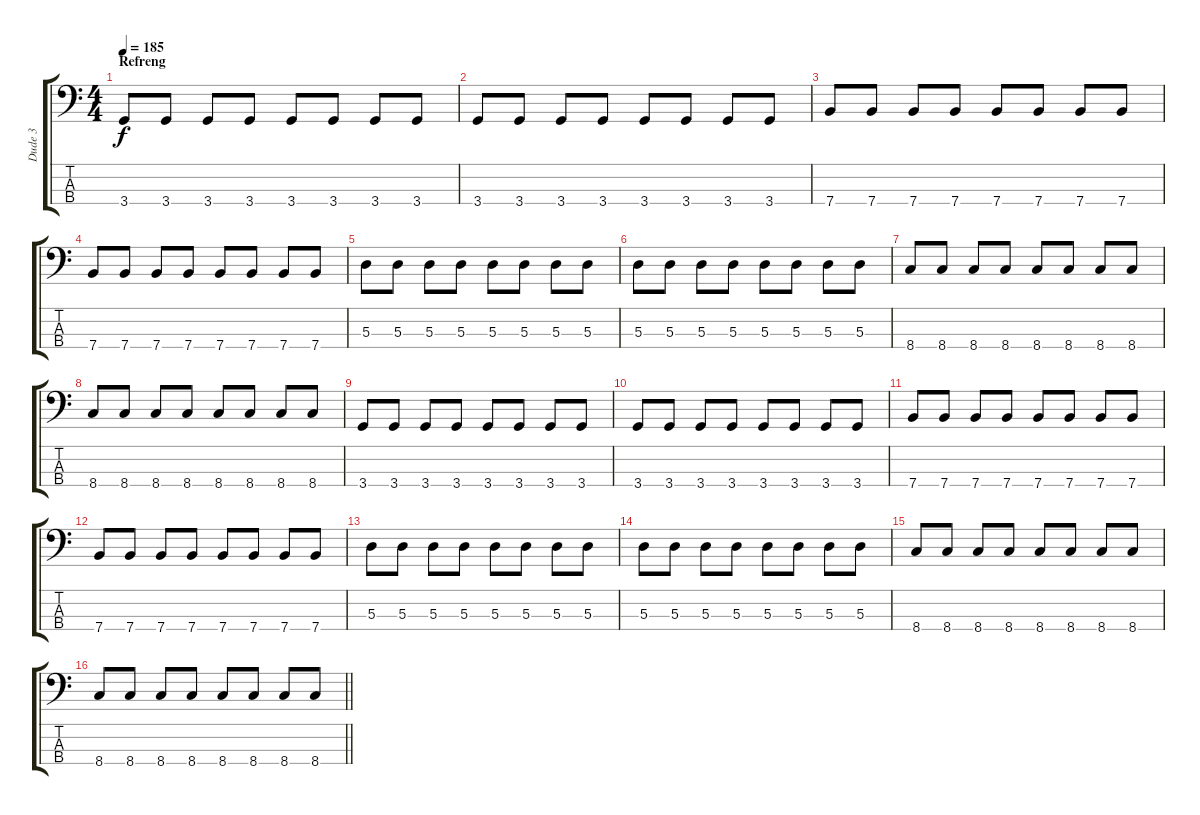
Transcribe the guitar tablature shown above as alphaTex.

\track ("Dude 3" "Dude 3") {instrument electricbasspick}
\staff {score tabs}
\tuning (G2 D2 A1 E1) {hide}
\ts (4 4)
\section ("" "Refreng")
\tempo 185
\clef f4
\ks c
3.4.8{dy f} 3.4.8 3.4.8 3.4.8 3.4.8 3.4.8 3.4.8 3.4.8 |
3.4.8 3.4.8 3.4.8 3.4.8 3.4.8 3.4.8 3.4.8 3.4.8 |
7.4.8 7.4.8 7.4.8 7.4.8 7.4.8 7.4.8 7.4.8 7.4.8 |
7.4.8 7.4.8 7.4.8 7.4.8 7.4.8 7.4.8 7.4.8 7.4.8 |
5.3.8 5.3.8 5.3.8 5.3.8 5.3.8 5.3.8 5.3.8 5.3.8 |
5.3.8 5.3.8 5.3.8 5.3.8 5.3.8 5.3.8 5.3.8 5.3.8 |
8.4.8 8.4.8 8.4.8 8.4.8 8.4.8 8.4.8 8.4.8 8.4.8 |
8.4.8 8.4.8 8.4.8 8.4.8 8.4.8 8.4.8 8.4.8 8.4.8 |
3.4.8 3.4.8 3.4.8 3.4.8 3.4.8 3.4.8 3.4.8 3.4.8 |
3.4.8 3.4.8 3.4.8 3.4.8 3.4.8 3.4.8 3.4.8 3.4.8 |
7.4.8 7.4.8 7.4.8 7.4.8 7.4.8 7.4.8 7.4.8 7.4.8 |
7.4.8 7.4.8 7.4.8 7.4.8 7.4.8 7.4.8 7.4.8 7.4.8 |
5.3.8 5.3.8 5.3.8 5.3.8 5.3.8 5.3.8 5.3.8 5.3.8 |
5.3.8 5.3.8 5.3.8 5.3.8 5.3.8 5.3.8 5.3.8 5.3.8 |
8.4.8 8.4.8 8.4.8 8.4.8 8.4.8 8.4.8 8.4.8 8.4.8 |
\barLineRight lightlight
8.4.8 8.4.8 8.4.8 8.4.8 8.4.8 8.4.8 8.4.8 8.4.8
